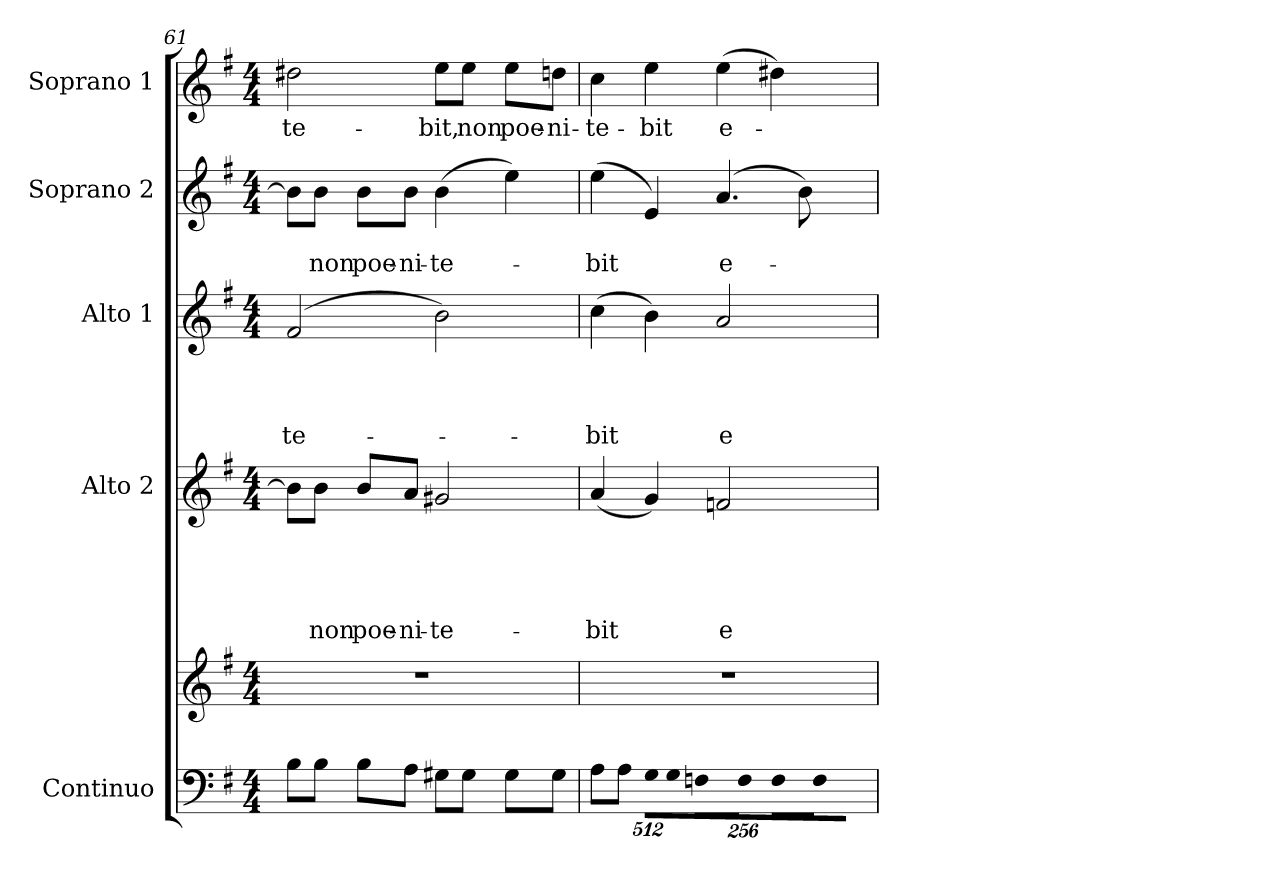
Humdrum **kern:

**kern	**kern	**kern	**text	**text	**text	**text	**text	**kern	**text	**text	**text	**text	**kern	**text	**text	**kern	**text
*part5	*part5	*part4	*part4	*part4	*part4	*part4	*part4	*part3	*part3	*part3	*part3	*part3	*part2	*part2	*part2	*part1	*part1
*staff6	*staff5	*staff4	*staff4	*staff4	*staff4	*staff4	*staff4	*staff3	*staff3	*staff3	*staff3	*staff3	*staff2	*staff2	*staff2	*staff1	*staff1
*I"Continuo	*	*I"Alto 2	*	*	*	*	*	*I"Alto 1	*	*	*	*	*I"Soprano 2	*	*	*I"Soprano 1	*
*	*	*I'A. 2	*	*	*	*	*	*I'A. 1	*	*	*	*	*I'S. 2	*	*	*I'S. 1	*
!!LO:LB:g=z
*clefF4	*clefG2	*clefG2	*	*	*	*	*	*clefG2	*	*	*	*	*clefG2	*	*	*clefG2	*
*k[f#]	*k[f#]	*k[f#]	*	*	*	*	*	*k[f#]	*	*	*	*	*k[f#]	*	*	*k[f#]	*
*G:	*G:	*G:	*	*	*	*	*	*G:	*	*	*	*	*G:	*	*	*G:	*
*M4/4	*M4/4	*M4/4	*	*	*	*	*	*M4/4	*	*	*	*	*M4/4	*	*	*M4/4	*
=61	=61	=61	=61	=61	=61	=61	=61	=61	=61	=61	=61	=61	=61	=61	=61	=61	=61
!	!	!	!	!	!	!	!	!	!	!	!	!LO:LY:b	!	!	!	!	!LO:LY:b
8B\L	1r	8b\L]	.	.	.	.	.	(2f#/	.	.	.	-te-	8b\L]	.	.	2dd#X\	-te-
!	!	!	!	!	!	!	!LO:LY:b	!	!	!	!	!	!	!	!LO:LY:b	!	!
8B\J	.	8b\J	.	.	.	.	non	.	.	.	.	.	8b\J	.	non	.	.
!	!	!	!	!	!	!	!LO:LY:b	!	!	!	!	!	!	!	!LO:LY:b	!	!
8B\L	.	8b/L	.	.	.	.	poe-	.	.	.	.	.	8b\L	.	poe-	.	.
!	!	!	!	!	!	!	!LO:LY:b	!	!	!	!	!	!	!	!LO:LY:b	!	!
8A\J	.	8a/J	.	.	.	.	-ni-	.	.	.	.	.	8b\J	.	-ni-	.	.
!	!	!	!	!	!	!	!LO:LY:b	!	!	!	!	!	!	!	!LO:LY:b	!	!LO:LY:b
8G#X\L	.	2g#X/	.	.	.	.	-te-	2b\)	.	.	.	.	(>4b\	.	-te-	8ee\L	-bit,
!	!	!	!	!	!	!	!	!	!	!	!	!	!	!	!	!	!LO:LY:b
8G#\J	.	.	.	.	.	.	.	.	.	.	.	.	.	.	.	8ee\J	non
!	!	!	!	!	!	!	!	!	!	!	!	!	!	!	!	!	!LO:LY:b
8G#\L	.	.	.	.	.	.	.	.	.	.	.	.	4ee\)	.	.	8ee\L	poe-
!	!	!	!	!	!	!	!	!	!	!	!	!	!	!	!	!	!LO:LY:b
8G#\J	.	.	.	.	.	.	.	.	.	.	.	.	.	.	.	8ddn\J	-ni-
=62	=62	=62	=62	=62	=62	=62	=62	=62	=62	=62	=62	=62	=62	=62	=62	=62	=62
!	!	!	!	!	!	!	!LO:LY:b	!	!	!	!	!LO:LY:b	!	!	!LO:LY:b	!	!LO:LY:b
8A\L	1r	(<4a/	.	.	.	.	-bit	(>4cc\	.	.	.	-bit	(>4ee\	.	-bit	4cc\	-te-
8A\J	.	.	.	.	.	.	.	.	.	.	.	.	.	.	.	.	.
*Xbrackettup	*	*	*	*	*	*	*	*	*	*	*	*	*	*	*	*	*
!LO:N:vis=8	!	!	!	!	!	!	!	!	!	!	!	!	!	!	!	!	!LO:LY:b
4096%341G\L	.	4g/)	.	.	.	.	.	4b\)	.	.	.	.	4e/)	.	.	4ee\	-bit
!LO:N:vis=8	!	!	!	!	!	!	!	!	!	!	!	!	!	!	!	!	!
2048%171G\J	.	.	.	.	.	.	.	.	.	.	.	.	.	.	.	.	.
!LO:N:vis=8	!	!	!	!	!	!	!	!	!	!	!	!	!	!	!	!	!
4096%195Fn\L	.	.	.	.	.	.	.	.	.	.	.	.	.	.	.	.	.
!LO:N:vis=8	!	!	!	!	!	!	!	!	!	!	!	!	!	!	!	!	!
4096%195F\J	.	.	.	.	.	.	.	.	.	.	.	.	.	.	.	.	.
!	!	!	!	!	!	!	!LO:LY:b	!	!	!	!	!LO:LY:b	!	!	!LO:LY:b	!	!LO:LY:b
.	.	2fn/	.	.	.	.	e-	2a/	.	.	.	e-	(4.a/	.	e-	(>4ee\	e-
!LO:N:vis=8	!	!	!	!	!	!	!	!	!	!	!	!	!	!	!	!	!
4096%195F\L	.	.	.	.	.	.	.	.	.	.	.	.	.	.	.	.	.
!LO:N:vis=8	!	!	!	!	!	!	!	!	!	!	!	!	!	!	!	!	!
4096%195F\J	.	.	.	.	.	.	.	.	.	.	.	.	.	.	.	.	.
4096%1609ryy	.	.	.	.	.	.	.	.	.	.	.	.	.	.	.	.	.
.	.	.	.	.	.	.	.	.	.	.	.	.	.	.	.	4dd#X\)	.
.	.	.	.	.	.	.	.	.	.	.	.	.	8b\)	.	.	.	.
=	=	=	=	=	=	=	=	=	=	=	=	=	=	=	=	=	=
*-	*-	*-	*-	*-	*-	*-	*-	*-	*-	*-	*-	*-	*-	*-	*-	*-	*-
